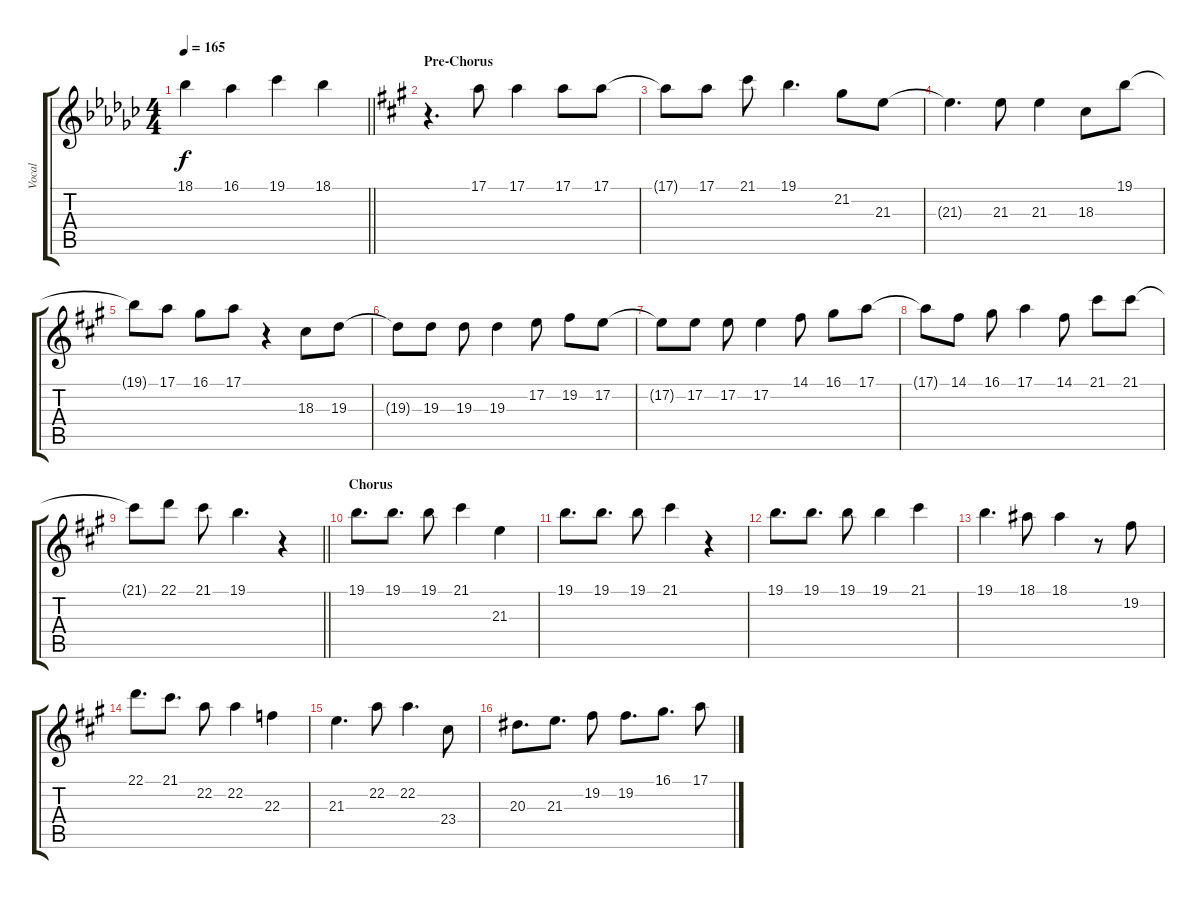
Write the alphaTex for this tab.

\track ("Vocal" "Vocal") {instrument altosax}
\staff {score tabs}
\tuning (E4 B3 G3 D3 A2 E2) {hide}
\ts (4 4)
\tempo 165
\clef g2
\barLineRight lightlight
\ks gb
18.1{t}.4{dy f} 16.1.4 19.1.4 18.1.4 |
\section ("" "Pre-Chorus")
\ks a
r.4{d} 17.1.8 17.1.4 17.1.8 17.1.8 |
17.1{t}.8 17.1.8 21.1.8 19.1.4{d} 21.2.8 21.3.8 |
21.3{t}.4{d} 21.3.8 21.3.4 18.3.8 19.1.8 |
19.1{t}.8 17.1.8 16.1.8 17.1.8 r.4 18.3.8 19.3.8 |
19.3{t}.8 19.3.8 19.3.8 19.3.4 17.2.8 19.2.8 17.2.8 |
17.2{t}.8 17.2.8 17.2.8 17.2.4 14.1.8 16.1.8 17.1.8 |
17.1{t}.8 14.1.8 16.1.8 17.1.4 14.1.8 21.1.8 21.1.8 |
\barLineRight lightlight
21.1{t}.8 22.1.8 21.1.8 19.1.4{d} r.4 |
\section ("" "Chorus")
19.1.8{d} 19.1.8{d} 19.1.8 21.1.4 21.3.4 |
19.1.8{d} 19.1.8{d} 19.1.8 21.1.4 r.4 |
19.1.8{d} 19.1.8{d} 19.1.8 19.1.4 21.1.4 |
19.1.4{d} 18.1.8 18.1.4 r.8 19.2.8 |
22.1.8{d} 21.1.8{d} 22.2.8 22.2.4 22.3.4 |
21.3.4{d} 22.2.8 22.2.4{d} 23.4.8 |
20.3.8{d} 21.3.8{d} 19.2.8 19.2.8{d} 16.1.8{d} 17.1.8
